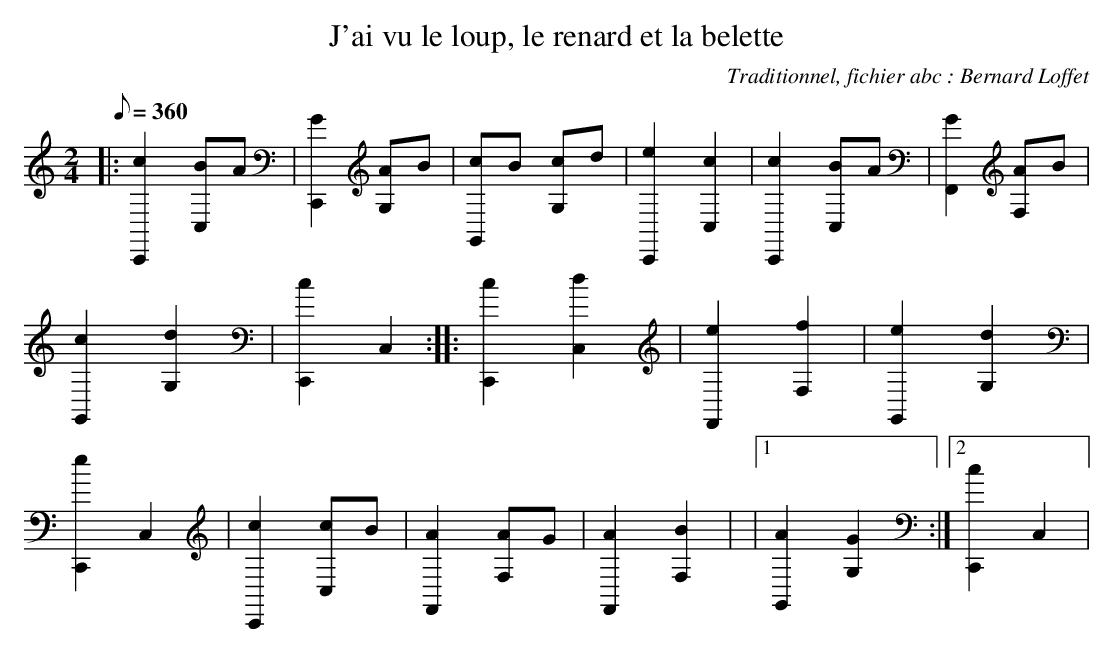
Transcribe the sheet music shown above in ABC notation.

X:1
T:J'ai vu le loup, le renard et la belette
C:Traditionnel, fichier abc : Bernard Loffet
L:1/8
Q:360
M:2/4
K:C
|: [c2C,,2] [BC,]A | [G2C,,2] [AG,]B | [cG,,]B [cG,]d | [e2C,,2] [c2C,2] | [c2C,,2] [BC,]A | \
 [G2F,,2] [AF,]B | [c2G,,2] [d2G,2] | [c2C,,2] C,2 :|: [c2C,,2] [d2C,2] | [e2F,,2] [f2F,2] | \
 [e2G,,2] [d2G,2] | [e2C,,2] C,2 | [c2C,,2] [cC,]B | [A2F,,2] [AF,]G | [A2F,,2] [B2F,2] | \
|1 [A2G,,2] [G2G,2] :|2 [c2C,,2] C,2 | \
